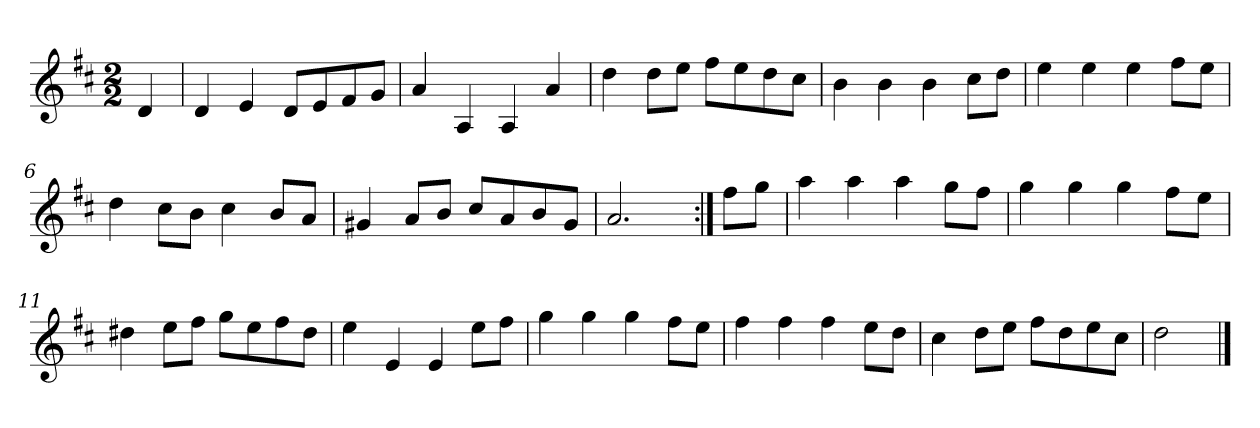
**kern
*part1
*staff1
*clefG2
*k[f#c#]
*D:
*M2/2
*MM120
=
4d
=1
4d
4e
8d/L
8e/
8f#/
8g/J
=2
4a
4A
4A
4a
=3
4dd
8dd\L
8ee\J
8ff#\L
8ee\
8dd\
8cc#\J
=4
4b
4b
4b
8cc#\L
8dd\J
=5
4ee
4ee
4ee
8ff#\L
8ee\J
=6
4dd
8cc#\L
8b\J
4cc#
8b/L
8a/J
=7
4g#X
8a/L
8b/J
8cc#/L
8a/
8b/
8g#/J
=8
2.a
=:|!
8ff#\L
8gg\J
=9
4aa
4aa
4aa
8gg\L
8ff#\J
=10
4gg
4gg
4gg
8ff#\L
8ee\J
=11
4dd#X
8ee\L
8ff#\J
8gg\L
8ee\
8ff#\
8dd#\J
=12
4ee
4e
4e
8ee\L
8ff#\J
=13
4gg
4gg
4gg
8ff#\L
8ee\J
=14
4ff#
4ff#
4ff#
8ee\L
8dd\J
=15
4cc#
8dd\L
8ee\J
8ff#\L
8dd\
8ee\
8cc#\J
=16
2dd
==
*-
